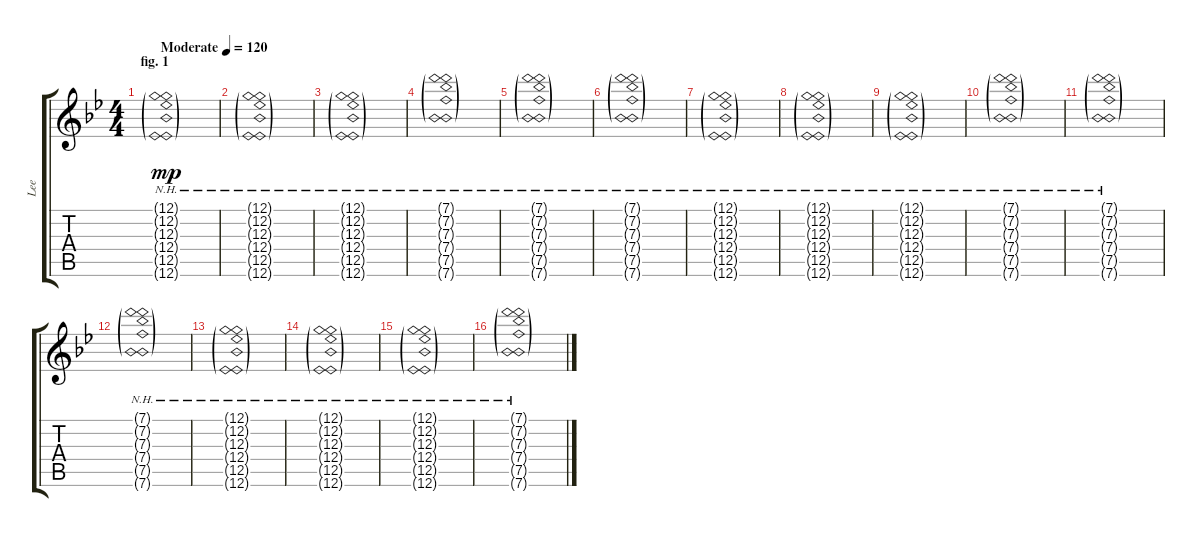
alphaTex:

\track ("Lee" "Lee") {instrument distortionguitar}
\staff {score tabs}
\tuning (G3 G3 Eb3 Bb2 Eb2 Eb2) {hide}
\ts (4 4)
\section ("" "fig. 1")
\tempo (120 "Moderate")
\clef g2
\ks gminor
(12.1{nh g} 12.2{nh g} 12.3{nh g} 12.4{nh g} 12.5{nh g} 12.6{nh g}).1{dy mp instrument distortionguitar} |
(12.1{nh g} 12.2{nh g} 12.3{nh g} 12.4{nh g} 12.5{nh g} 12.6{nh g}).1 |
(12.1{nh g} 12.2{nh g} 12.3{nh g} 12.4{nh g} 12.5{nh g} 12.6{nh g}).1 |
(7.1{nh g} 7.2{nh g} 7.3{nh g} 7.4{nh g} 7.5{nh g} 7.6{nh g}).1 |
(7.1{nh g} 7.2{nh g} 7.3{nh g} 7.4{nh g} 7.5{nh g} 7.6{nh g}).1 |
(7.1{nh g} 7.2{nh g} 7.3{nh g} 7.4{nh g} 7.5{nh g} 7.6{nh g}).1 |
(12.1{nh g} 12.2{nh g} 12.3{nh g} 12.4{nh g} 12.5{nh g} 12.6{nh g}).1 |
(12.1{nh g} 12.2{nh g} 12.3{nh g} 12.4{nh g} 12.5{nh g} 12.6{nh g}).1 |
(12.1{nh g} 12.2{nh g} 12.3{nh g} 12.4{nh g} 12.5{nh g} 12.6{nh g}).1 |
(7.1{nh g} 7.2{nh g} 7.3{nh g} 7.4{nh g} 7.5{nh g} 7.6{nh g}).1 |
(7.1{nh g} 7.2{nh g} 7.3{nh g} 7.4{nh g} 7.5{nh g} 7.6{nh g}).1 |
(7.1{nh g} 7.2{nh g} 7.3{nh g} 7.4{nh g} 7.5{nh g} 7.6{nh g}).1 |
(12.1{nh g} 12.2{nh g} 12.3{nh g} 12.4{nh g} 12.5{nh g} 12.6{nh g}).1 |
(12.1{nh g} 12.2{nh g} 12.3{nh g} 12.4{nh g} 12.5{nh g} 12.6{nh g}).1 |
(12.1{nh g} 12.2{nh g} 12.3{nh g} 12.4{nh g} 12.5{nh g} 12.6{nh g}).1 |
(7.1{nh g} 7.2{nh g} 7.3{nh g} 7.4{nh g} 7.5{nh g} 7.6{nh g}).1
